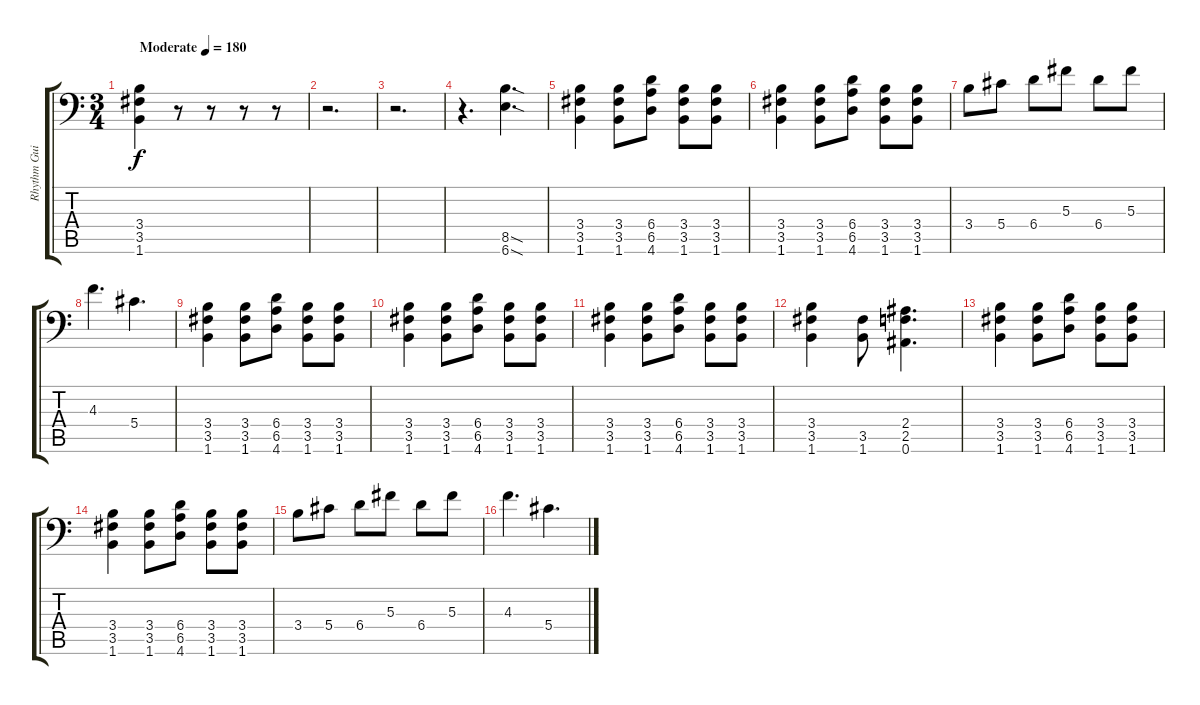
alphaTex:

\track ("Rhythm Guitar 1" "Rhythm Gui") {instrument distortionguitar}
\staff {score tabs}
\tuning (Bb3 F3 Db3 Ab2 Eb2 Bb1) {hide}
\ts (3 4)
\tempo (180 "Moderate")
\clef f4
\ks c
(3.4 3.5 1.6).4{dy f instrument distortionguitar} r.8 r.8 r.8 r.8 |
r.2{d} |
r.2{d} |
r.4{d} (8.5{sod} 6.6{sod}).4{d} |
(3.4 3.5 1.6).4 (3.4 3.5 1.6).8 (6.4 6.5 4.6).8 (3.4 3.5 1.6).8 (3.4 3.5 1.6).8 |
(3.4 3.5 1.6).4 (3.4 3.5 1.6).8 (6.4 6.5 4.6).8 (3.4 3.5 1.6).8 (3.4 3.5 1.6).8 |
3.4.8 5.4.8 6.4.8 5.3.8 6.4.8 5.3.8 |
4.3.4{d} 5.4.4{d} |
(3.4 3.5 1.6).4 (3.4 3.5 1.6).8 (6.4 6.5 4.6).8 (3.4 3.5 1.6).8 (3.4 3.5 1.6).8 |
(3.4 3.5 1.6).4 (3.4 3.5 1.6).8 (6.4 6.5 4.6).8 (3.4 3.5 1.6).8 (3.4 3.5 1.6).8 |
(3.4 3.5 1.6).4 (3.4 3.5 1.6).8 (6.4 6.5 4.6).8 (3.4 3.5 1.6).8 (3.4 3.5 1.6).8 |
(3.4 3.5 1.6).4 (3.5 1.6).8 (2.4 2.5 0.6).4{d} |
(3.4 3.5 1.6).4 (3.4 3.5 1.6).8 (6.4 6.5 4.6).8 (3.4 3.5 1.6).8 (3.4 3.5 1.6).8 |
(3.4 3.5 1.6).4 (3.4 3.5 1.6).8 (6.4 6.5 4.6).8 (3.4 3.5 1.6).8 (3.4 3.5 1.6).8 |
3.4.8 5.4.8 6.4.8 5.3.8 6.4.8 5.3.8 |
4.3.4{d} 5.4.4{d}
